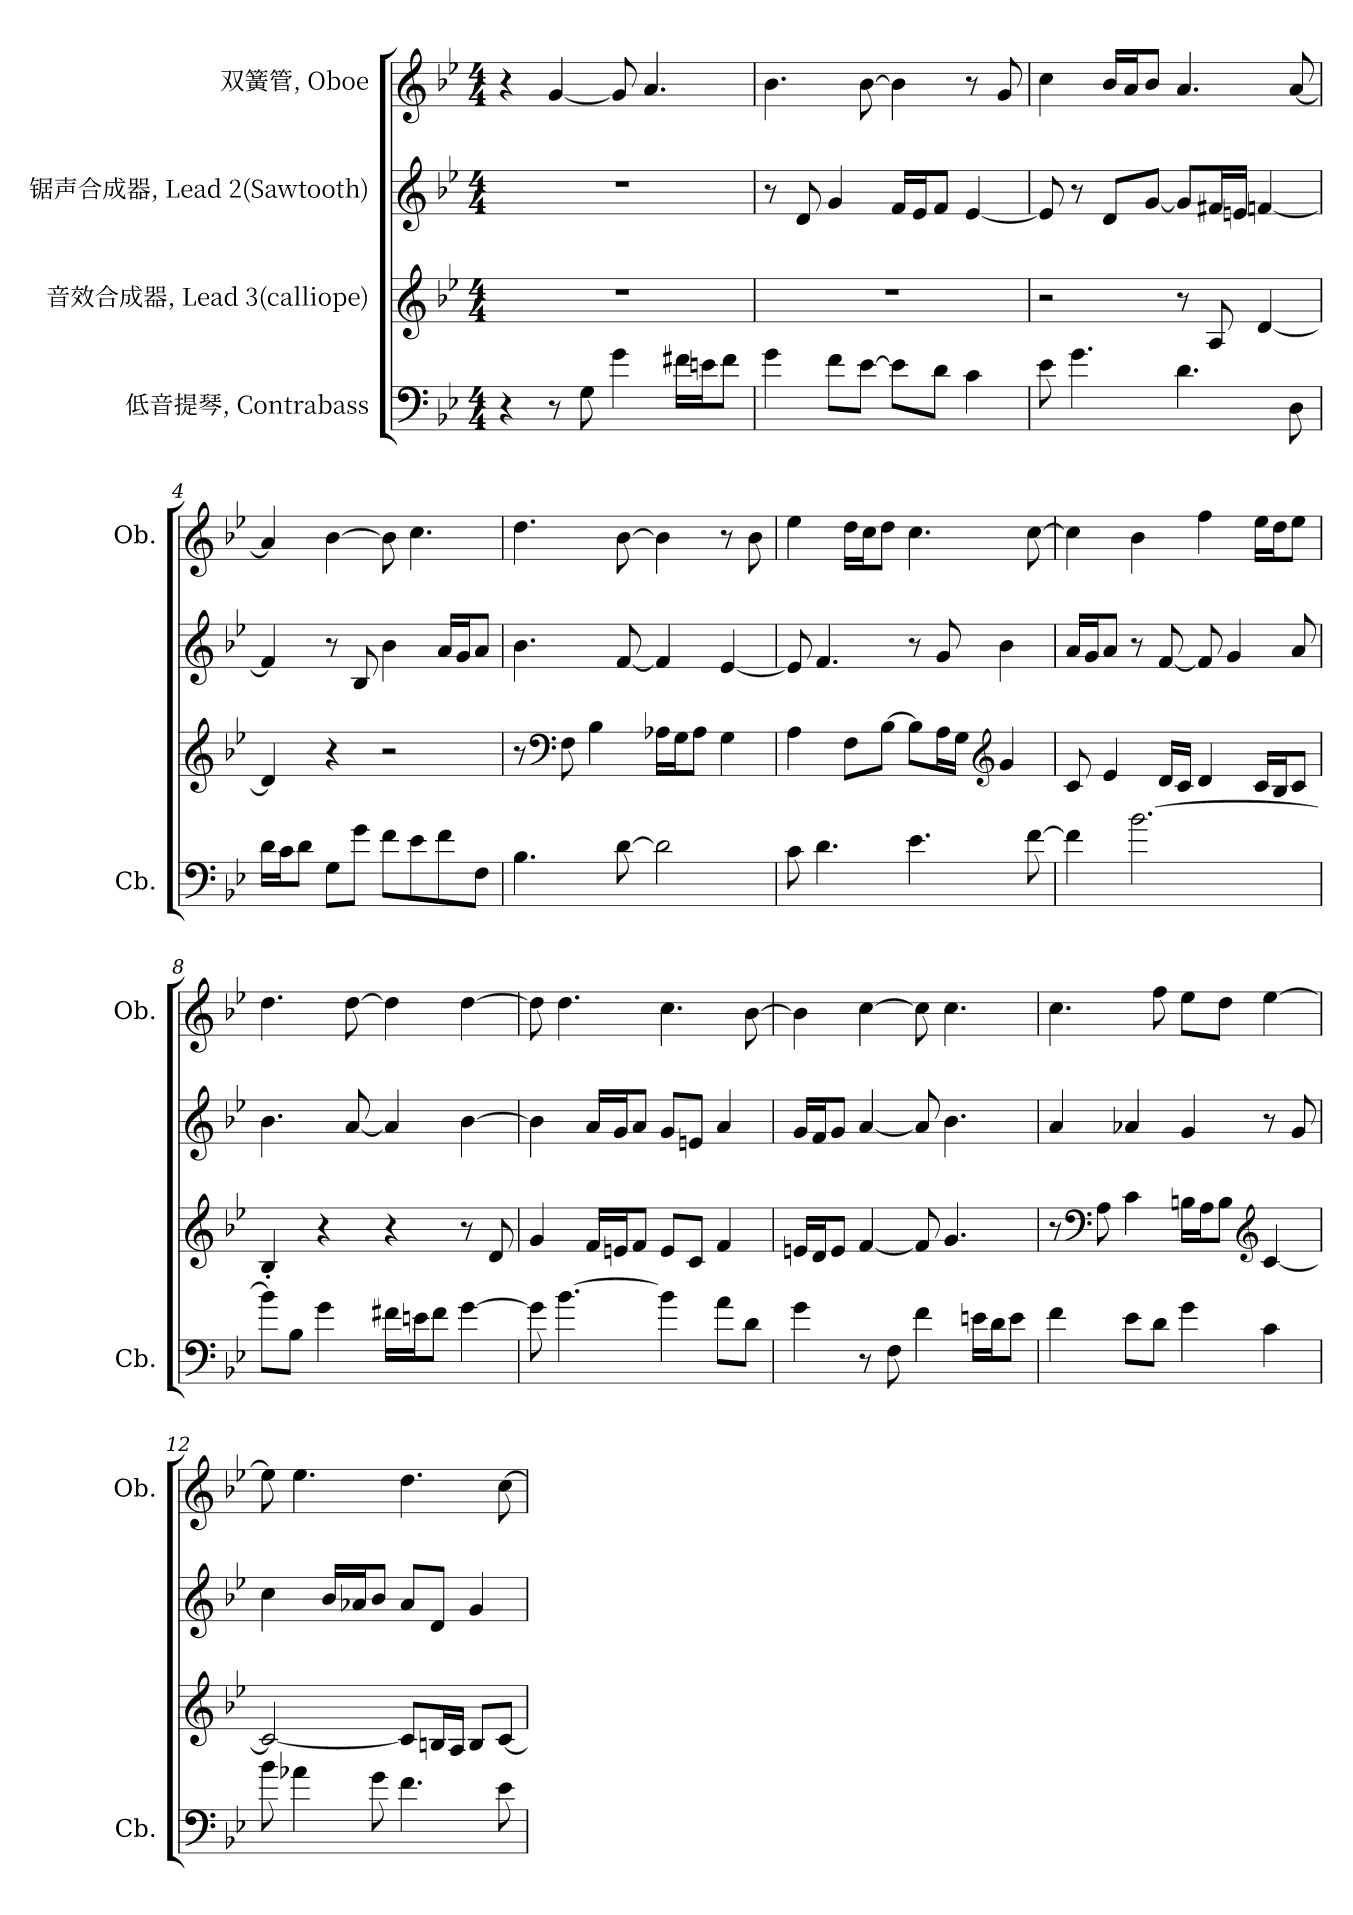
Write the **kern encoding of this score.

**kern	**kern	**kern	**kern
*part4	*part3	*part2	*part1
*staff4	*staff3	*staff2	*staff1
*I"低音提琴, Contrabass	*I"音效合成器, Lead 3(calliope)	*I"锯声合成器, Lead 2(Sawtooth)	*I"双簧管, Oboe
*I'Cb.	*	*	*I'Ob.
*clefF4	*clefG2	*clefG2	*clefG2
*ITrd7c12	*	*	*
*k[b-e-]	*k[b-e-]	*k[b-e-]	*k[b-e-]
*M4/4	*M4/4	*M4/4	*M4/4
*MM70	*MM70	*MM70	*MM70
=1	=1	=1	=1
4r	1r	1r	4r
8r	.	.	[4g/
8GG\	.	.	.
4G\	.	.	8g/]
.	.	.	4.a/
16F#X\LL	.	.	.
16En\J	.	.	.
8F#\J	.	.	.
=2	=2	=2	=2
4G\	1r	8r	4.b-\
.	.	8d/	.
8F\L	.	4g/	.
[8E-\J	.	.	[8b-\
8E-\L]	.	16f/LL	4b-\]
.	.	16e-/J	.
8D\J	.	8f/J	.
4C\	.	[4e-/	8r
.	.	.	8g/
!!LO:LB:g=z
=3	=3	=3	=3
8E-\	2r	8e-/]	4cc\
4.G\	.	8r	.
.	.	8d/L	16b-/LL
.	.	.	16a/J
.	.	[8g/J	8b-/J
4.D\	8r	8g/L]	4.a/
.	8A/	16f#X/L	.
.	.	16en/JJ	.
.	[4d/	[4fn/	.
8DD\	.	.	[8a/
=4	=4	=4	=4
16D\LL	4d/]	4f/]	4a/]
16C\J	.	.	.
8D\J	.	.	.
8GG\L	4r	8r	[4b-\
8G\J	.	8B-/	.
8F\L	2r	4b-\	8b-\]
8E-\	.	.	4.cc\
8F\	.	16a/LL	.
.	.	16g/J	.
8FF\J	.	8a/J	.
=5	=5	=5	=5
4.BB-\	8r	4.b-\	4.dd\
*	*clefF4	*	*
.	8F\	.	.
.	4B-\	.	.
[8D\	.	[8f/	[8b-\
2D\]	16A-X\LL	4f/]	4b-\]
.	16G\J	.	.
.	8A-\J	.	.
.	4G\	[4e-/	8r
.	.	.	8b-\
!!LO:LB:g=z
=6	=6	=6	=6
8C\	4A\	8e-/]	4ee-\
4.D\	.	4.f/	.
.	8F\L	.	16dd\LL
.	.	.	16cc\J
.	[8B-\J	.	8dd\J
4.E-\	8B-\L]	8r	4.cc\
.	16A\L	8g/	.
.	16G\JJ	.	.
*	*clefG2	*	*
.	4g/	4b-\	.
[8F\	.	.	[8cc\
=7	=7	=7	=7
4F\]	8c/	16a/LL	4cc\]
.	.	16g/J	.
.	4e-/	8a/J	.
[2.B-\	.	8r	4b-\
.	16d/LL	[8f/	.
.	16c/JJ	.	.
.	4d/	8f/]	4ff\
.	.	4g/	.
.	16c/LL	.	16ee-\LL
.	16B-/J	.	16dd\J
.	8c/J	8a/	8ee-\J
=8	=8	=8	=8
8B-\L]	4B-'/	4.b-\	4.dd\
8BB-\J	.	.	.
4G\	4r	.	.
.	.	[8a/	[8dd\
16F#X\LL	4r	4a/]	4dd\]
16En\J	.	.	.
8F#\J	.	.	.
[4G\	8r	[4b-\	[4dd\
.	8d/	.	.
!!LO:PB:g=z
=9	=9	=9	=9
8G\]	4g/	4b-\]	8dd\]
[4.B-\	.	.	4.dd\
.	16f/LL	16a/LL	.
.	16en/J	16g/J	.
.	8f/J	8a/J	.
4B-\]	8e/L	8g/L	4.cc\
.	8c/J	8en/J	.
8A\L	4f/	4a/	.
8D\J	.	.	[8b-\
=10	=10	=10	=10
4G\	16en/LL	16g/LL	4b-\]
.	16d/J	16f/J	.
.	8e/J	8g/J	.
8r	[4f/	[4a/	[4cc\
8FF\	.	.	.
4F\	8f/]	8a/]	8cc\]
.	4.g/	4.b-\	4.cc\
16En\LL	.	.	.
16D\J	.	.	.
8E\J	.	.	.
=11	=11	=11	=11
4F\	8r	4a/	4.cc\
*	*clefF4	*	*
.	8A\	.	.
8E-\L	4c\	4a-X/	.
8D\J	.	.	8ff\
4G\	16Bn\LL	4g/	8ee-\L
.	16A\J	.	.
.	8B\J	.	8dd\J
*	*clefG2	*	*
4C\	[4c/	8r	[4ee-\
.	.	8g/	.
!!LO:LB:g=z
=12	=12	=12	=12
8B-\	2c/_	4cc\	8ee-\]
4A-X\	.	.	4.ee-\
.	.	16b-/LL	.
.	.	16a-X/J	.
8G\	.	8b-/J	.
4.F\	8c/L]	8a-/L	4.dd\
.	16Bn/L	8d/J	.
.	16A/JJ	.	.
.	8B/L	4g/	.
8E-\	[8c/J	.	[8cc\
=	=	=	=
*-	*-	*-	*-
